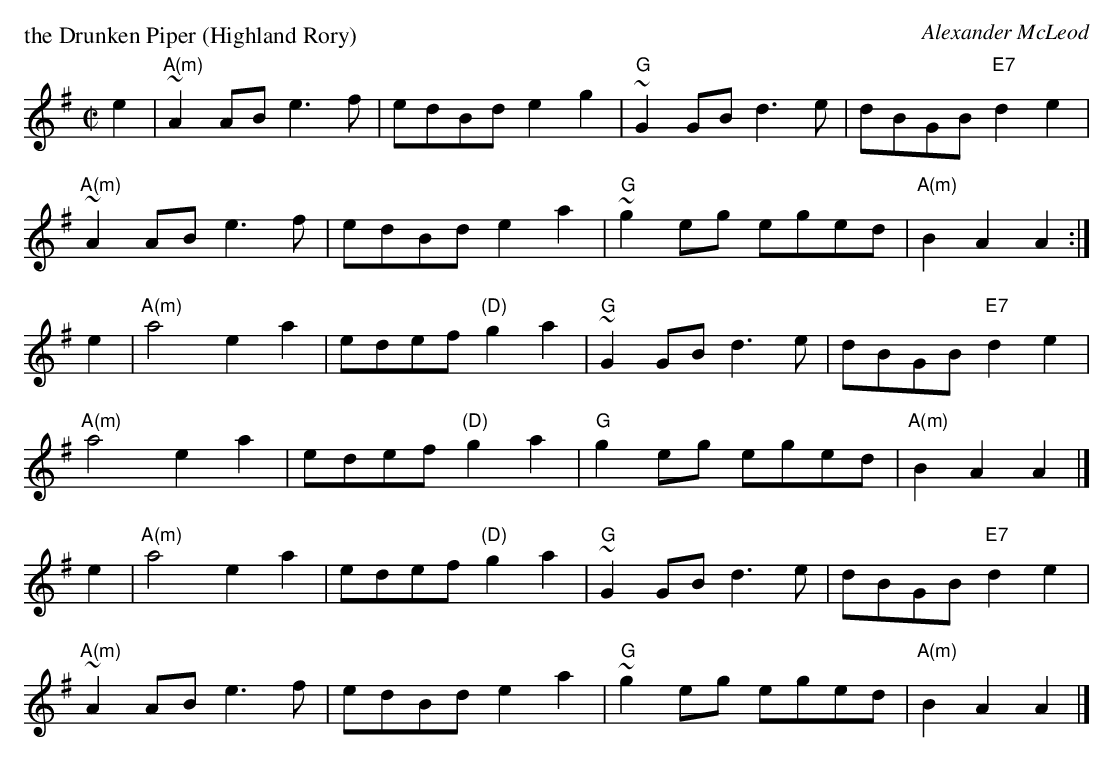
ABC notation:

X:1
P: the Drunken Piper (Highland Rory)
C: Alexander McLeod
M: C|
L: 1/8
K: ADor
e2 | "A(m)"~A2AB e3f | edBd e2g2 | "G"~G2GB d3e | dBGB "E7"d2e2 |
y3   "A(m)"~A2AB e3f | edBd e2a2 | "G"~g2eg eged | "A(m)"B2A2 A2 :|
e2 | "A(m)"a4 e2a2 | edef "(D)"g2a2 | "G"~G2GB d3e | dBGB "E7"d2e2 |
y3   "A(m)"a4 e2a2 | edef "(D)"g2a2 | "G"g2eg eged | "A(m)"B2A2 A2 |]
e2 | "A(m)"a4 e2a2 | edef "(D)"g2a2 | "G"~G2GB d3e | dBGB "E7"d2e2 |
y3   "A(m)"~A2AB e3f | edBd e2a2 | "G"~g2eg eged | "A(m)"B2A2 A2 |]
